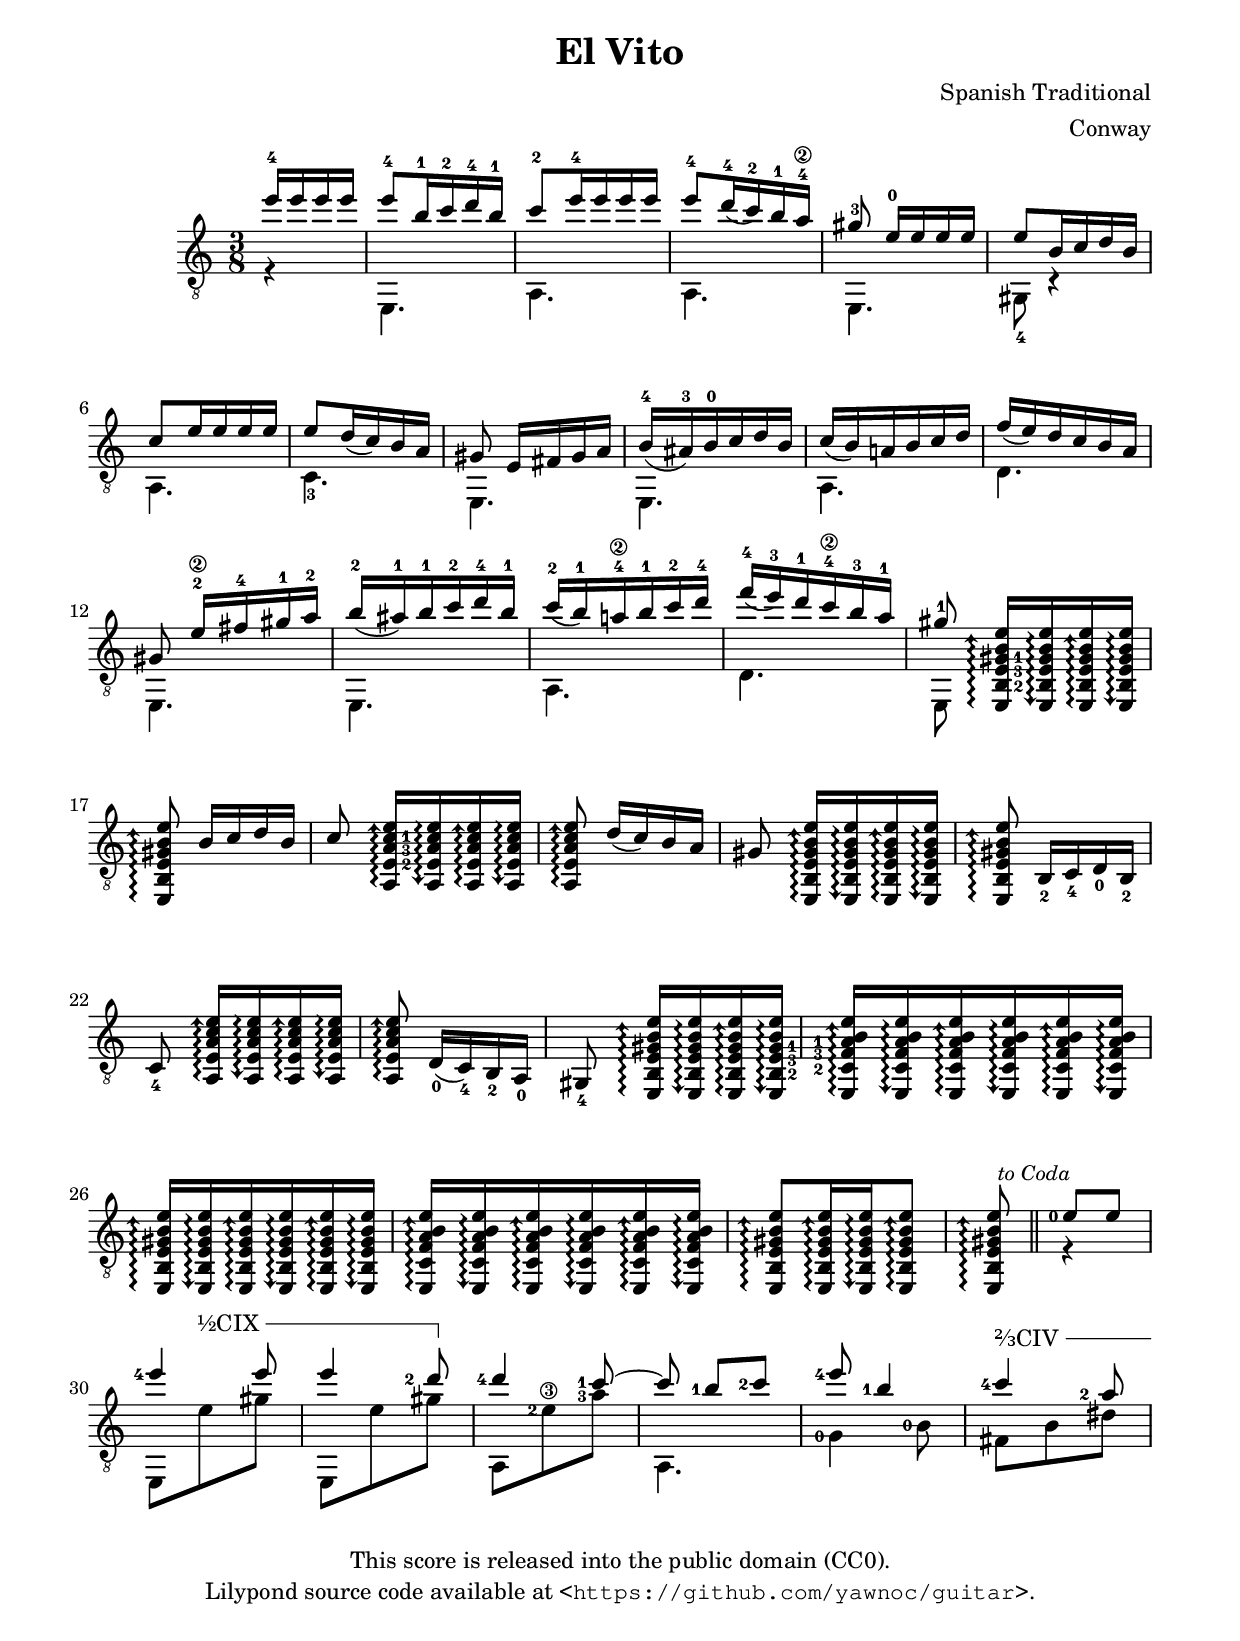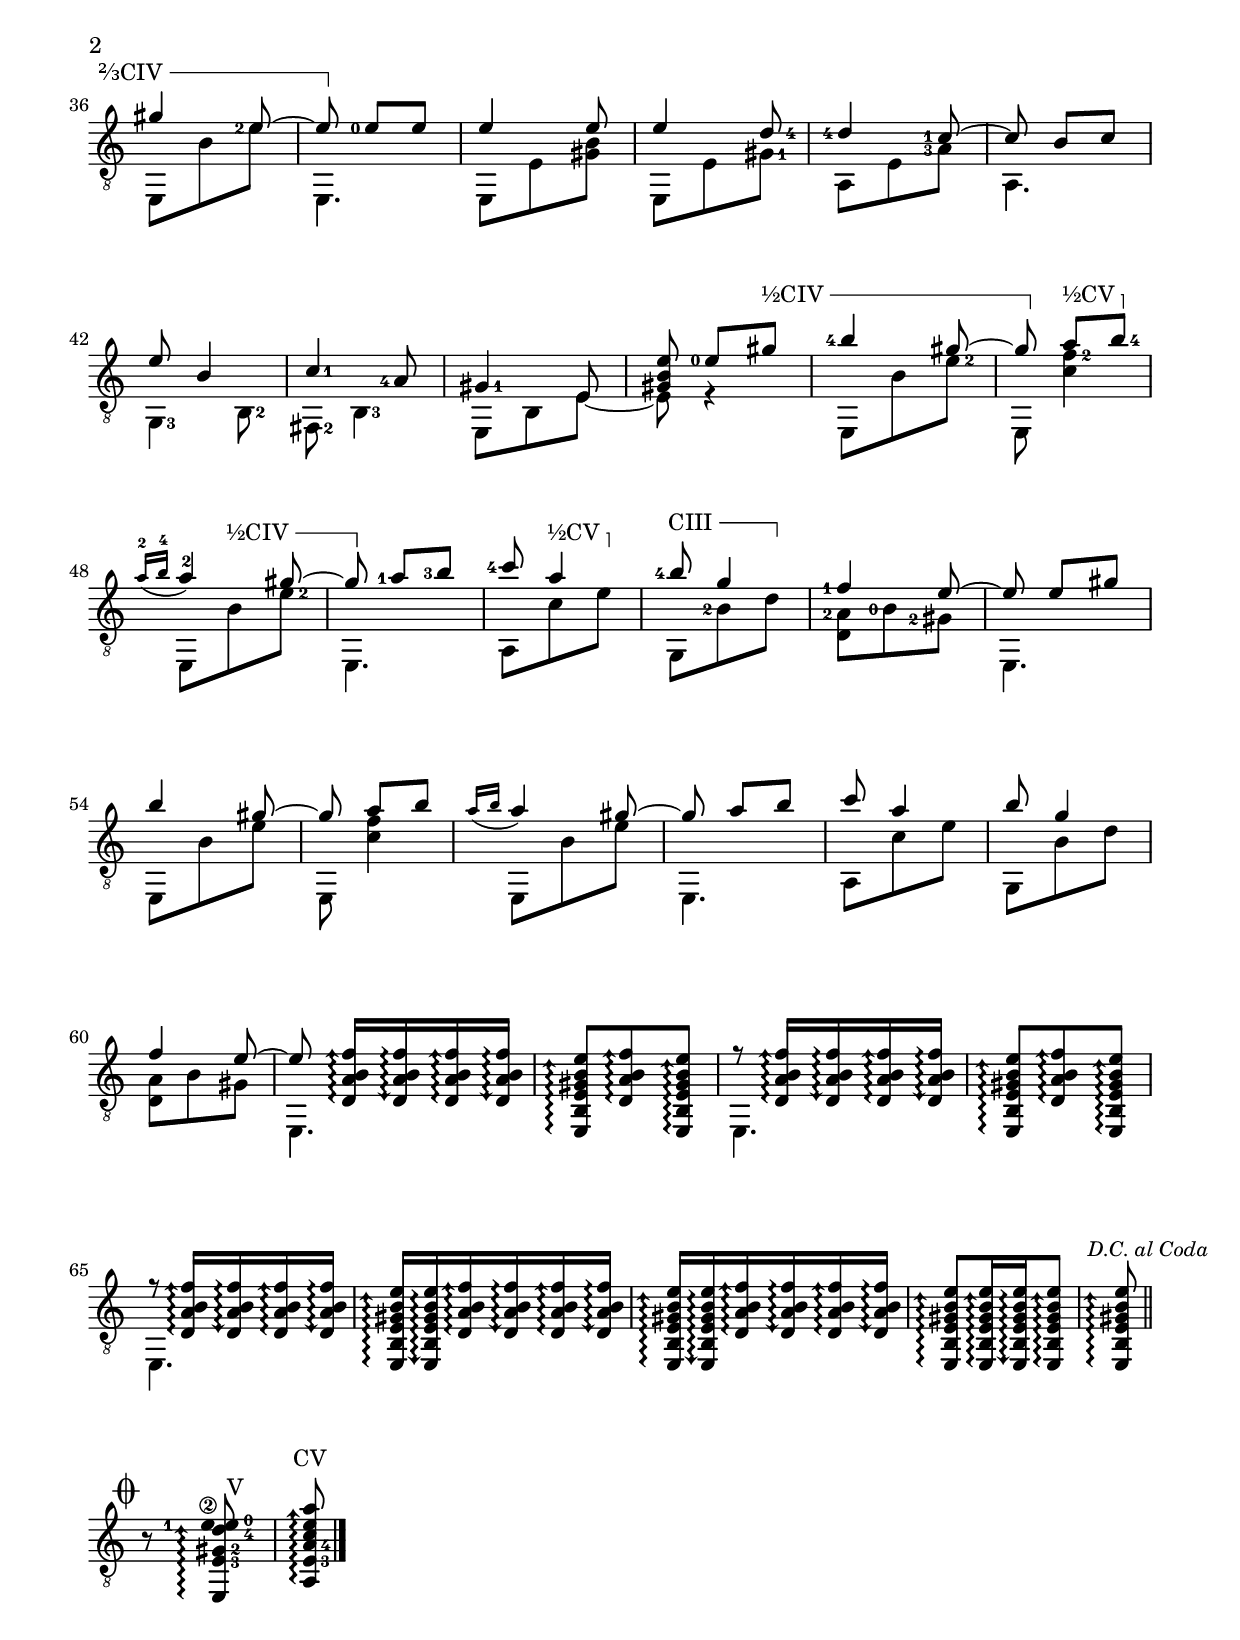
\version "2.18.2"


%%%%%%%%%%%%%%%%%%%%%%%%%%%%%%%%%%%%%%%%%%%%%%%%%%%%%%%%%%%%%%%%
% General
%%%%%%%%%%%%%%%%%%%%%%%%%%%%%%%%%%%%%%%%%%%%%%%%%%%%%%%%%%%%%%%%

\paper {
  top-margin = 1.5\cm
  left-margin = 1.5\cm
  right-margin = 1.5\cm
  bottom-margin = 1.5\cm
  ragged-last-bottom = ##f
  footnote-separator-markup = \markup { \vspace #1.5 }
}

globalSettings = {
  \accidentalStyle modern
  \compressFullBarRests
  \mergeDifferentlyHeadedOn
  \mergeDifferentlyDottedOn
  \numericTimeSignature
  \pointAndClickOff
  \override TextScript.extra-offset = #'(0 . 0.7)
  \override Score.FootnoteItem.annotation-line = ##f
}

origin-url = "https://github.com/yawnoc/guitar"

\header {
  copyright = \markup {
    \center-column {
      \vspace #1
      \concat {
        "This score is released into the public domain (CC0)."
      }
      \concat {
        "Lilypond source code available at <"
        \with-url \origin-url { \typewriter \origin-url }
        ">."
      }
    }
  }
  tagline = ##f
}

triplet = #(define-music-function
  (parser location music) (ly:music?)
  #{
    \tuplet 3/2 { $music }
  #}
)

tripletDuple = #(define-music-function
  (parser location music) (ly:music?)
  #{
    \tuplet 6/4 { $music }
  #}
)

overrideBeamedStemLengths = #(define-scheme-function
  (parser location lengths) (list?)
  #{
    \override Stem.details.beamed-lengths = $lengths
  #}
)
revertBeamedStemLengths = { \revert Stem.details.beamed-lengths }

overrideBeamVerticalPositions = #(define-scheme-function
  (parser location positions) (pair?)
  #{
    \override Beam.positions = $positions
  #}
)

%%%%%%%%%%%%%%%%%%%%%%%%%%%%%%%%%%%%%%%%%%%%%%%%%%%%%%%%%%%%%%%%
% Semantic bar lines
%%%%%%%%%%%%%%%%%%%%%%%%%%%%%%%%%%%%%%%%%%%%%%%%%%%%%%%%%%%%%%%%

barLineGoto = { \bar "||" }
barLineKeyChange = { \bar "||" }
barLineEnd = { \bar "|." }

%%%%%%%%%%%%%%%%%%%%%%%%%%%%%%%%%%%%%%%%%%%%%%%%%%%%%%%%%%%%%%%%
% Guitar notation
%%%%%%%%%%%%%%%%%%%%%%%%%%%%%%%%%%%%%%%%%%%%%%%%%%%%%%%%%%%%%%%%

stringNumbersAbove = { \set stringNumberOrientations = #'(up) }
stringNumbersBelow = { \set stringNumberOrientations = #'(down) }

fingeringAbove = { \set fingeringOrientations = #'(up) }
fingeringBelow = { \set fingeringOrientations = #'(down) }
fingeringAleft = { \set fingeringOrientations = #'(left) }
fingeringAright = { \set fingeringOrientations = #'(right) }

startGraceMusic = {
  <>(
  \override Fingering.font-size = -6
}
stopGraceMusic = {
  \revert Fingering.font-size
  <>)
}

overrideHorizontalShift = #(define-scheme-function
  (parser location distance) (number?)
  #{
    \override NoteColumn.force-hshift = $distance
  #}
)
revertHorizontalShift = { \revert NoteColumn.force-hshift }

barreSpan = #(define-music-function
  (parser location label offsetPair music)
  (string? (pair? (cons 0 0)) ly:music?)
  (let
    (
      (elements (extract-named-music music '(NoteEvent EventChord)))
    )
    (if
      (pair? elements)
      (let
        (
          (first-element (first elements))
          (last-element (last elements))
        )
        (set!
          (ly:music-property first-element 'articulations)
          (cons
            (make-music 'TextSpanEvent 'span-direction -1)
            (ly:music-property first-element 'articulations)
          )
        )
        (set!
          (ly:music-property last-element 'articulations)
          (cons
            (make-music 'TextSpanEvent 'span-direction 1)
            (ly:music-property last-element 'articulations)
          )
        )
      )
    )
  )
  #{
    \once \override TextSpanner.font-shape = #'upright
    \once \override TextSpanner.style = #'line
    \once \override TextSpanner.extra-offset = #offsetPair
    \once \override TextSpanner.bound-details = #`(
      (left
        (text . ,#{ \markup { \raise #-0.7 { #label \hspace #0.7 }} #})
        (Y . 0)
        (padding . -0.8)
        (attach-dir . -2)
      )
      (right
        (text . ,#{ \markup { \draw-line #'(0 . -1.3) } #}) ;; draw hook
        (Y . 0)
        (padding . -0.5)
        (attach-dir . 2)
      )
    )
    \once \override TextSpanner #'after-line-breaking = #(lambda (grob)
      (let*
        (
          (originalGrob (ly:grob-original grob))
          (splitGrobs (ly:spanner-broken-into originalGrob))
        )
        (if
          (and
            (>= (length splitGrobs) 2)
            (not (eq? (car (last-pair splitGrobs)) grob))
          )
          (begin
            (ly:grob-set-nested-property! grob
              '(bound-details right text)
              #{ \markup { \draw-line #'(0 . 0) } #} ;; suppress draw hook
            )
            (ly:grob-set-property! grob
              'extra-offset
              (cons
                (car offsetPair)
                (+ (cdr offsetPair) 0.7) ;; correction for suppressed hook
              )
            )
            (ly:grob-set-nested-property! grob
              '(bound-details right padding)
              #'-3 ;; increase spanner length
            )
          )
        )
      )
    )
    $music
  #}
)

barre = #(define-scheme-function
  (parser location label) (string?)
  #{
    \markup {
      \center-align {
        \hspace #0.7
        $label
      }
    }
  #}
)

nudgeNextBarre = #(define-scheme-function
  (parser location distance) (number?)
  #{
    \once \override TextScript.X-offset = $distance
  #}
)

position = #(define-scheme-function
  (parser location label) (string?)
  #{
    \markup {
      \center-align {
        \hspace #0.5
        $label
      }
    }
  #}
)

#(define-markup-command
  (markupString layout properties stringNumber) (markup?)
  (interpret-markup layout properties
    #{
      \markup \circle { \bold #stringNumber }
    #}
  )
)

#(define-markup-command
  (resonatesOn layout properties note stringNumber) (markup? markup?)
  (interpret-markup layout properties
    #{
      \markup { #note "resonates on" \markupString #stringNumber }
    #}
  )
)

%%%%%%%%%%%%%%%%%%%%%%%%%%%%%%%%%%%%%%%%%%%%%%%%%%%%%%%%%%%%%%%%
% Goto statements
%%%%%%%%%%%%%%%%%%%%%%%%%%%%%%%%%%%%%%%%%%%%%%%%%%%%%%%%%%%%%%%%

overrideGotoVisibility = {
  \once \override Score.RehearsalMark #'break-visibility = #'#(#t #t #f)
}

makeGotoMark = #(define-scheme-function
  (parser location label) (string?)
  #{
    \mark \markup { \small \italic $label }
  #}
)

simultaneousMarkSeparator = {
  \cadenzaOn
    s1073741824 % stupid, but works
  \cadenzaOff
}

coda = {
  \overrideGotoVisibility
  \mark \markup { \musicglyph #"scripts.coda" }
}

fine = {
  \overrideGotoVisibility
  \makeGotoMark Fine
}

dcAlCoda = {
  \overrideGotoVisibility
  \makeGotoMark "D.C. al Coda"
}

dcAlFine = {
  \overrideGotoVisibility
  \makeGotoMark "D.C. al Fine"
}

toCoda = {
  \overrideGotoVisibility
  \makeGotoMark "to Coda"
}



\header {
  title = "El Vito"
  composer = "Spanish Traditional"
  arranger = "Conway"
}


\paper {
  systems-per-page = 7
  ragged-last = ##t
}


initialSignatures = {
  \clef "treble_8"
  \key a \minor
  \time 3/8
}


highVoiceMusic = {
  
  \globalSettings
  
  % Main theme high
  \partial 4
  \relative c'' {
    \fingeringAbove
    <e-4>16 e e e |
    <e-4>8 <b-1>16 <c-2> <d-4> <b-1> |
    <c-2>8 <e-4>16 e e e |
    <e-4>8 <d-4>16_( <c-2>) <b-1> <a-4 \2> |
    <gis-3>8
  }
  
  % Main theme low
  \barNumberCheck #4
  \relative c' {
    <e-0>16[ e e e] |
    e8 b16 c d b |
    c8 e16 e e e |
    e8 d16_( c) b a |
    gis8
  }
  
  % Scale run low
  \barNumberCheck #8
  \relative c {
    e16[ fis gis a] |
    <b-4>_( <ais-3>) <b-0> c d b |
    c_( b) a b c d |
    f_( e) d c b a |
    gis8
  }
  
  % Scale run high
  \barNumberCheck #12
  \relative c' {
    <e-2 \2>16[ <fis-4> <gis-1> <a-2>] |
    <b-2>_( <ais-1>) <b-1> <c-2> <d-4> <b-1> |
    <c-2>_( <b-1>) <a-4 \2> <b-1> <c-2> <d-4> |
    <f-4>_( <e-3>) <d-1> <c-4 \2> <b-3> <a-1> |
    <gis-1>8
  }
  
  % Strummed main theme high
  \barNumberCheck #16
  \relative c' {
    \fingeringAright
    \arpeggioArrowUp
    <e b gis-1 e-3 b-2 e,>16[ \arpeggio
      \arpeggioArrowDown
      <e b gis e b e,> \arpeggio
      \arpeggioArrowUp
      <e b gis e b e,> \arpeggio
      \arpeggioArrowDown
      <e b gis e b e,>] \arpeggio|
      \arpeggioArrowUp
    <e b gis e b e,>8 \arpeggio b16[ c d b] |
    c8
      \arpeggioArrowUp
      <e c-1 a-3 e-2 a,>16[ \arpeggio
      \arpeggioArrowDown
      <e c a e a,> \arpeggio
      \arpeggioArrowUp
      <e c a e a,> \arpeggio
      \arpeggioArrowDown
      <e c a e a,>] \arpeggio
    \arpeggioArrowUp
    <e c a e a,>8 \arpeggio d16[_( c) b a] |
    gis8
  }
  
  % Strummed main theme low
  \barNumberCheck #20
  \relative c' {
    \arpeggioArrowUp
    <e b gis e b e,>16[ \arpeggio
      \arpeggioArrowDown
      <e b gis e b e,> \arpeggio
      \arpeggioArrowUp
      <e b gis e b e,> \arpeggio
      \arpeggioArrowDown
      <e b gis e b e,>] \arpeggio |
    \fingeringBelow
    \arpeggioArrowUp
    <e b gis e b e,>8 \arpeggio <b,-2>16[ <c-4> <d-0> <b-2>] |
    <c-4>8
      \arpeggioArrowUp
      <e' c a e a,>16[ \arpeggio
      \arpeggioArrowDown
      <e c a e a,> \arpeggio
      \arpeggioArrowUp
      <e c a e a,> \arpeggio
      \arpeggioArrowDown
      <e c a e a,>] \arpeggio
    \arpeggioArrowUp
    <e c a e a,>8 \arpeggio <d,-0>16[_( <c-4>) <b-2> <a-0>] |
    <gis-4>8
  }
  
  % Strummed interlude
  \barNumberCheck #24
  \relative c' {
    \arpeggioArrowUp
    <e b gis e b e,>16[ \arpeggio
      \arpeggioArrowDown
      <e b gis e b e,> \arpeggio
      \arpeggioArrowUp
      <e b gis e b e,> \arpeggio
      \fingeringAright
      \arpeggioArrowDown
      <e b gis-1 e-3 b-2 e,>] \arpeggio |
    \fingeringAleft
    \arpeggioArrowUp
    <e b a-1 f-3 c-2 e,> \arpeggio
      \arpeggioArrowDown
      <e b a f c e,> \arpeggio
      \arpeggioArrowUp
      <e b a f c e,> \arpeggio
      \arpeggioArrowDown
      <e b a f c e,> \arpeggio
      \arpeggioArrowUp
      <e b a f c e,> \arpeggio
      \arpeggioArrowDown
      <e b a f c e,> \arpeggio |
    \arpeggioArrowUp
    <e b gis e b e,> \arpeggio
      \arpeggioArrowDown
      <e b gis e b e,> \arpeggio
      \arpeggioArrowUp
      <e b gis e b e,> \arpeggio
      \arpeggioArrowDown
      <e b gis e b e,> \arpeggio
      \arpeggioArrowUp
      <e b gis e b e,> \arpeggio
      \arpeggioArrowDown
      <e b gis e b e,> \arpeggio |
    \arpeggioArrowUp
    <e b a f c e,> \arpeggio
      \arpeggioArrowDown
      <e b a f c e,> \arpeggio
      \arpeggioArrowUp
      <e b a f c e,> \arpeggio
      \arpeggioArrowDown
      <e b a f c e,> \arpeggio
      \arpeggioArrowUp
      <e b a f c e,> \arpeggio
      \arpeggioArrowDown
      <e b a f c e,> \arpeggio |
    \arpeggioArrowUp
    <e b gis e b e,>8 \arpeggio
      <e b gis e b e,>16 \arpeggio
      \arpeggioArrowDown
      <e b gis e b e,> \arpeggio
      \arpeggioArrowUp
      <e b gis e b e,>8 \arpeggio |
    <e b gis e b e,>8 \arpeggio
      \bar "||" \toCoda
  }
  
  % Lyrical theme high
  \barNumberCheck #29
  \relative c' {
    <e-0>8 e |
    <e'-4>4 e8 |
    e4 <d-2>8 |
    <d-4>4 <c-1>8~ |
    c <b-1>[ <c-2>] |
    <e-4> <b-1>4 |
    <c-4>4 <a-2>8 |
    gis4 <e-2>8~ |
    e
  }
  
  % Lyrical theme low
  \barNumberCheck #37
  \relative c' {
    <e-0>8[ e] |
    e4 e8 |
    \fingeringAright
    e4 <d-4>8 |
    \fingeringAleft
    <d-4>4 <c-1>8~ |
    c b[ c] |
    e b4 |
    \fingeringAright
    <c-1>4 \fingeringAleft <a-4>8 |
    \fingeringAright
    <gis-1>4 e8 |
    <gis b e>
  }
  
  % Bull-fighting theme
  \barNumberCheck 45
  \relative c' {
    \fingeringAleft
    <e-0>8[ \barreSpan ½CIV { gis] |
    <b-4>4 gis8~ |
    \fingeringAright
    gis8 } \barreSpan ½CV { a[ <b-4>] } |
    \fingeringAbove
    \grace { <a-2>16_( <b-4> } <a-2>4) gis8~ |
    \fingeringAleft
    gis8 <a-1>[ <b-3>] |
    <c-4>8 a4 |
    <b-4>8 g4 |
    <f-1>4 e8~ |
    e8
  }
  
  % Bull-fighting theme again
  \barNumberCheck 53
  \relative c' {
    e8[ gis] |
    b4 gis8~ |
    gis8 a[ b] |
    \grace { a16_( b } a4) gis8~ |
    gis8 a[ b] |
    c8 a4 |
    b8 g4 |
    f4 e8~ |
    e8
  }
  
  % Returning strummed interlude
  \barNumberCheck 61
  \relative c' {
    \arpeggioArrowUp
    <f b, a d,>16[ \arpeggio
      \arpeggioArrowDown
      <f b, a d,> \arpeggio
      \arpeggioArrowUp
      <f b, a d,> \arpeggio
      \arpeggioArrowDown
      <f b, a d,>] \arpeggio |
    \arpeggioArrowUp
    <e b gis e b e,>8 \arpeggio
      <f b, a d,> \arpeggio
      <e b gis e b e,> \arpeggio |
    r8
    \arpeggioArrowUp
      <f b, a d,>16 \arpeggio
      \arpeggioArrowDown
      <f b, a d,> \arpeggio
      \arpeggioArrowUp
      <f b, a d,> \arpeggio
      \arpeggioArrowDown
      <f b, a d,> \arpeggio |
    \arpeggioArrowUp
    <e b gis e b e,>8 \arpeggio
      <f b, a d,> \arpeggio
      <e b gis e b e,> \arpeggio |
    r8
    \arpeggioArrowUp
      <f b, a d,>16 \arpeggio
      \arpeggioArrowDown
      <f b, a d,> \arpeggio
      \arpeggioArrowUp
      <f b, a d,> \arpeggio
      \arpeggioArrowDown
      <f b, a d,> \arpeggio |
    \arpeggioArrowUp
    <e b gis e b e,>16 \arpeggio
      \arpeggioArrowDown
      <e b gis e b e,> \arpeggio
      \arpeggioArrowUp
      <f b, a d,> \arpeggio
      \arpeggioArrowDown
      <f b, a d,> \arpeggio
      \arpeggioArrowUp
      <f b, a d,> \arpeggio
      \arpeggioArrowDown
      <f b, a d,> \arpeggio |
    \arpeggioArrowUp
    <e b gis e b e,>16 \arpeggio
      \arpeggioArrowDown
      <e b gis e b e,> \arpeggio
      \arpeggioArrowUp
      <f b, a d,> \arpeggio
      \arpeggioArrowDown
      <f b, a d,> \arpeggio
      \arpeggioArrowUp
      <f b, a d,> \arpeggio
      \arpeggioArrowDown
      <f b, a d,> \arpeggio |
    \arpeggioArrowUp
    <e b gis e b e,>8 \arpeggio
      <e b gis e b e,>16 \arpeggio
      \arpeggioArrowDown
      <e b gis e b e,> \arpeggio
      \arpeggioArrowUp
      <e b gis e b e,>8 \arpeggio |
    <e b gis e b e,>8 \arpeggio
      \bar "||" \dcAlCoda
  }
  
  % Finishing chords
  \break
  \simultaneousMarkSeparator
  \coda
  \barNumberCheck 69
  \relative c' {
    \arpeggioArrowUp
    \textLengthOn
    b8\rest
      ^\markup \center-align { "     " }
    <<
      \fingeringAright
      \once \override Staff.AccidentalPlacement.right-padding = #-0.8
      \once \override Arpeggio.padding = #1
      \nudgeNextBarre #1.7
      {
        <e,, e'-3 gis!-2 d'-4 e-0> \arpeggio
          ^\position V
          ^\markup \center-align { "            " }
      }
        \\
      \fingeringAleft
      { \once \hide Stem <e''-1 \2> }
    >> |
    <a,, e'-3 a-4 c e a> \arpeggio
      ^\barre CV
      ^\markup \center-align { "       " }
    \textLengthOff
      \bar "|."
  }
  
}


lowVoiceMusic = {
  
  \globalSettings
  
  % Main theme high
  \partial 4
  \relative c, {
    r4 |
    e4. |
    a |
    a |
    e |
  }
  
  % Main theme low
  \barNumberCheck #5
  \relative c {
    \fingeringBelow
    <gis-4>8 r4 |
    a4. |
    <c-3> |
    e, |
  }
  
  % Scale run low
  \barNumberCheck #9
  \relative c, {
    e4. |
    a |
    d |
    e, |
  }
  
  % Scale run high
  \barNumberCheck #13
  \relative c, {
    e4. |
    a |
    d |
    e,8
  }
  
  % Strummed main theme high
  \barNumberCheck #16
  {
    s4 |
    s4. * 3 |
    s8
  }
  
  % Strummed main theme low
  \barNumberCheck #20
  {
    s4 |
    s4. * 3 |
    s8
  }
  
  % Strummed interlude
  \barNumberCheck #24
  {
    s4 |
    s4. * 4 |
    s8
  }
  
  % Lyrical theme high
  \barNumberCheck #29
  \relative c, {
    r4 |
    e8 \barreSpan ½CIX { e'' gis |
    e,, e'' gis } |
    \fingeringAleft
    a,, <e''-2 \3> <a-3> |
    a,,4. |
    <g'-0>4 <b-0>8 |
    \barreSpan ⅔CIV { fis b dis |
    e,, b'' e |
    e,,4. } |
  }
  
  % Lyrical theme low
  \barNumberCheck #38
  \relative c, {
    e8 e' <gis b> |
    \fingeringAright
    e, e' <gis-1> |
    \fingeringAleft
    a, e' <a-3> |
    a,4. |
    \fingeringAright
    <g-3>4 <b-2>8 |
    <fis-2>8 <b-3>4 |
    e,8 b' e~ |
    e
  }
  
  % Bull-fighting theme
  \barNumberCheck 45
  \relative c, {
    r4 |
    \fingeringAright
    e8 b'' <e-2> |
    e,, <c'' f-2>4 |
    e,,8 \barreSpan ½CIV { b'' <e-2> |
    e,,4. } |
    a8 \barreSpan ½CV { c' e } |
    \fingeringAleft
    \barreSpan CIII { g,, <b'-2> d } |
    <a-2 d,> <b-0> <gis-2> |
    e,4. |
  }
  
  % Bull-fighting theme again
  \barNumberCheck 54
  \relative c, {
    e8 b'' e |
    e,, <c'' f>4 |
    e,,8 b'' e |
    e,,4. |
    a8 c' e |
    g,, b' d |
    <a d,> b gis |
    e,4. |
  }
  
  % Returning strummed interlude
  \barNumberCheck 62
  \relative c, {
    s4. |
    e4. |
    s4. |
    e4. |
    s4. * 3 |
    s8
  }
  
}


allMusic = {
  \initialSignatures
  <<
    << \highVoiceMusic >>
      \\
    << \lowVoiceMusic >>
  >>
}


\score {
  \allMusic
}
